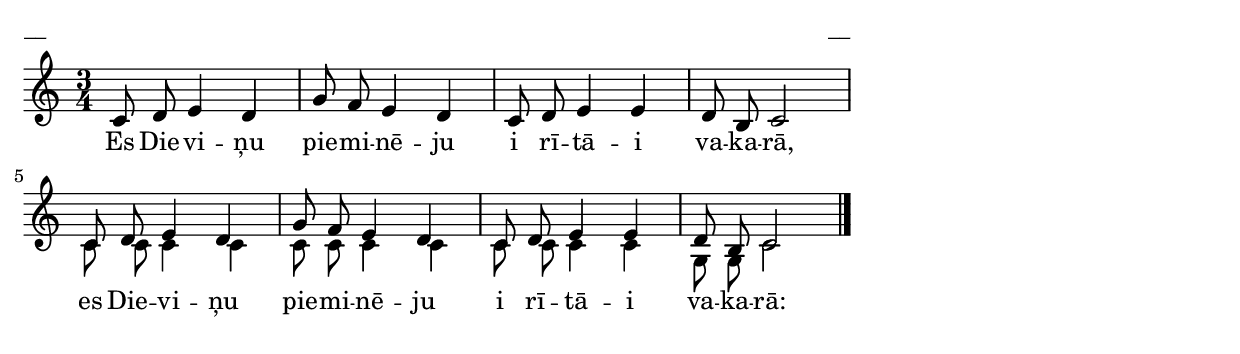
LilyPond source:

\version "2.13.18"
\paper {
line-width = 14\cm
left-margin = 0.4\cm
between-system-padding = 0.1\cm
between-system-space = 0.1\cm
}
% AALapas
% Es Dieviņu pieminēju
\layout {
indent = #0
ragged-last = ##f
}


voiceA = \relative c' {
\clef "treble"
\key c \major
\time 3/4
c8 d e4 d |
g8 f e4 d |
c8 d e4 e |
d8 b c2 |
c8 d e4 d |
g8 f e4 d |
c8 d e4 e |
d8 b c2 |
\bar "|."
}

voiceB = \relative c' {
\clef "treble"
\key c \major
\time 3/4
s2. |
s2. |
s2. |
s2. |
c8 c c4 c |
c8 c c4 c |
c8 c c4 c |
g8 g c2 |
\bar "|."
}


lyricA = \lyricmode {
Es Die -- vi -- ņu pie -- mi -- nē -- ju i rī -- tā -- i va -- ka -- rā,
es Die -- vi -- ņu pie -- mi -- nē -- ju i rī -- tā -- i va -- ka -- rā:
}




fullScore = <<
\new Staff {
<<
\new Voice = "voiceA" { \voiceOne \autoBeamOff \voiceA }
\new Voice = "voiceB" { \voiceTwo \autoBeamOff \voiceB }
\lyricsto "voiceA" \new Lyrics \lyricA
>>
}
>>



\score {
\fullScore
\header { piece = "__" opus = "__" }
}
\markup { \with-color #(x11-color 'white) \sans \smaller "__" }
\score {
\unfoldRepeats
\fullScore
\midi {
\context { \Staff \remove "Staff_performer" }
\context { \Voice \consists "Staff_performer" }
}
}


